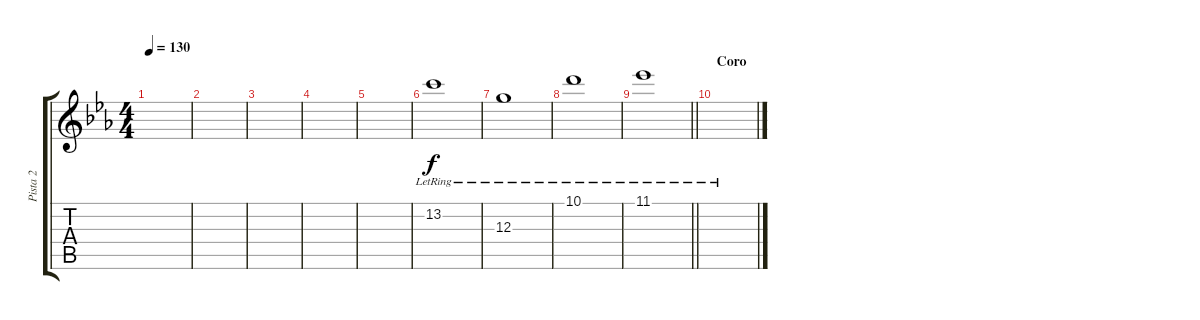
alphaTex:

\track ("Pista 2" "Pista 2") {instrument distortionguitar}
\staff {score tabs}
\tuning (E4 B3 G3 D3 A2 E2) {hide}
\ts (4 4)
\tempo 130
\clef g2
\ks eb
|
|
|
|
|
13.2{lr}.1 |
12.3{lr}.1 |
10.1{lr}.1 |
\barLineRight lightlight
11.1{lr}.1 |
\section ("" "Coro")
